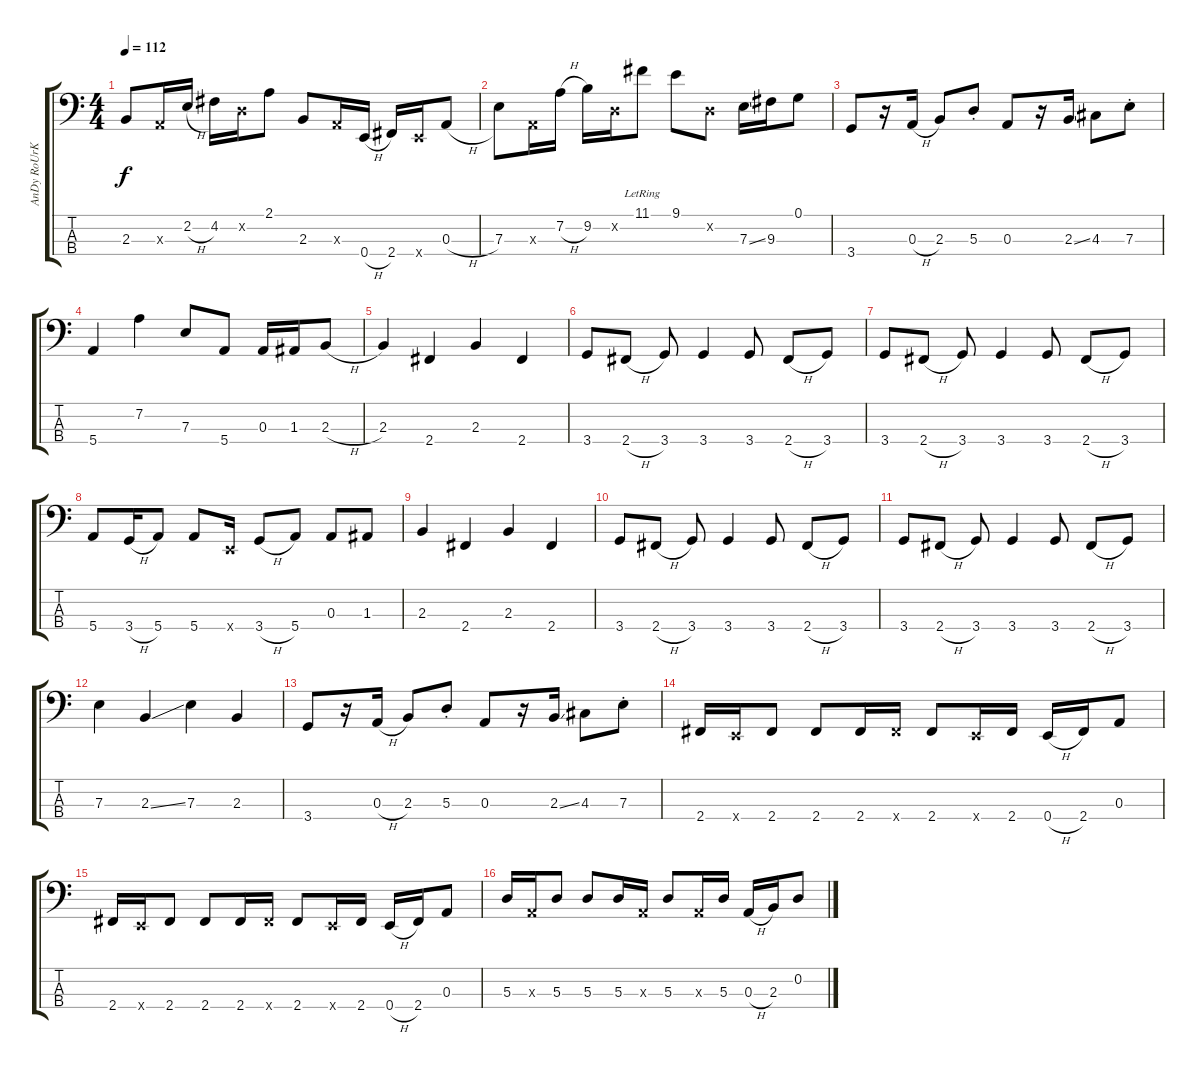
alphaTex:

\track ("AnDy RoUrKe" "AnDy RoUrK") {instrument electricbasspick}
\staff {score tabs}
\tuning (G2 D2 A1 E1) {hide}
\ts (4 4)
\tempo 112
\clef f4
\ks c
2.3.8{dy f} 0.3{x}.16 2.2{h}.16 4.2.16 0.2{x}.16 2.1.8 2.3.8 0.3{x}.16 0.4{h}.16 2.4.16 0.4{x}.16 0.3{h}.8 |
7.3.8 0.3{x}.16 7.2{h}.16 9.2.16 0.2{x}.16 11.1{lr}.8 9.1.8 0.2{x}.8 7.3{ss}.16 9.3.16 0.1.8 |
3.4.8 r.16 0.3{h}.16 2.3.8 5.3{st}.8 0.3.8 r.16 2.3{ss}.16 4.3.8 7.3{st}.8 |
5.4.4 7.2.4 7.3.8 5.4.8 0.3.16 1.3.16 2.3{h}.8 |
2.3.4 2.4.4 2.3.4 2.4.4 |
3.4.8 2.4{h}.8 3.4.8 3.4.4 3.4.8 2.4{h}.8 3.4.8 |
3.4.8 2.4{h}.8 3.4.8 3.4.4 3.4.8 2.4{h}.8 3.4.8 |
5.4.8 3.4{h}.16 5.4.8 5.4.8 0.4{x}.16 3.4{h}.8 5.4.8 0.3.8 1.3.8 |
2.3.4 2.4.4 2.3.4 2.4.4 |
3.4.8 2.4{h}.8 3.4.8 3.4.4 3.4.8 2.4{h}.8 3.4.8 |
3.4.8 2.4{h}.8 3.4.8 3.4.4 3.4.8 2.4{h}.8 3.4.8 |
7.3.4 2.3{ss}.4 7.3.4 2.3.4 |
3.4.8 r.16 0.3{h}.16 2.3.8 5.3{st}.8 0.3.8 r.16 2.3{ss}.16 4.3.8 7.3{st}.8 |
2.4.16 0.4{x}.16 2.4.8 2.4.8 2.4.16 2.4{x}.16 2.4.8 0.4{x}.16 2.4.16 0.4{h}.16 2.4.16 0.3.8 |
2.4.16 0.4{x}.16 2.4.8 2.4.8 2.4.16 2.4{x}.16 2.4.8 0.4{x}.16 2.4.16 0.4{h}.16 2.4.16 0.3.8 |
5.3.16 0.3{x}.16 5.3.8 5.3.8 5.3.16 0.3{x}.16 5.3.8 0.3{x}.16 5.3.16 0.3{h}.16 2.3.16 0.2.8
